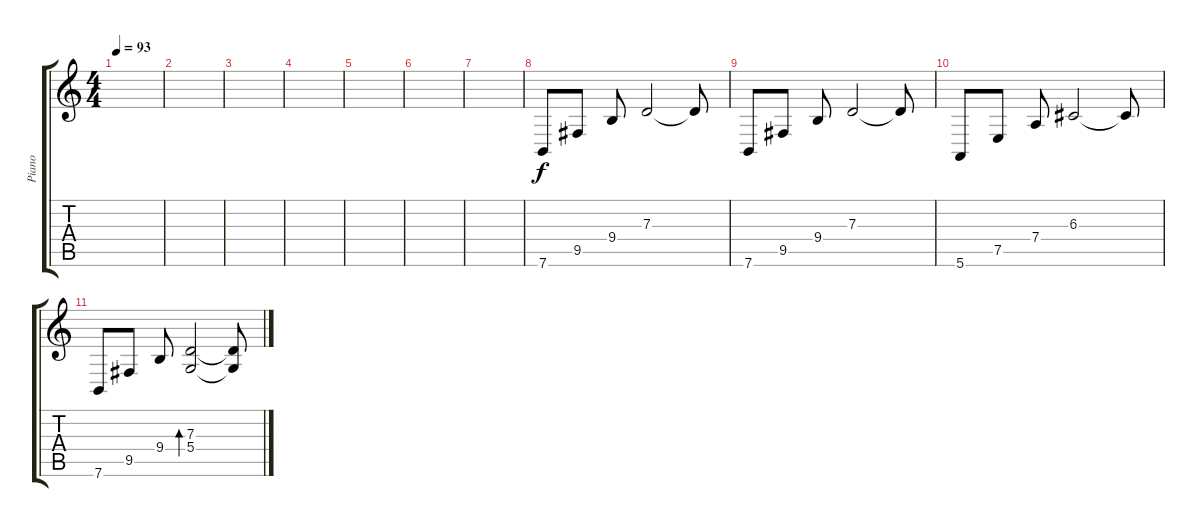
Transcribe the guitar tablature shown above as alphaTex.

\track ("Piano" "Piano") {instrument acousticgrandpiano}
\staff {score tabs}
\tuning (E4 B3 G3 D3 A2 E2) {hide}
\ts (4 4)
\tempo 93
\clef g2
\ks c
|
|
|
|
|
|
|
7.6.8 9.5.8 9.4.8 7.3.2 7.3{t}.8 |
7.6.8 9.5.8 9.4.8 7.3.2 7.3{t}.8 |
5.6.8 7.5.8 7.4.8 6.3.2 6.3{t}.8 |
7.6.8 9.5.8 9.4.8 (7.3 5.4).2{bd 120} (7.3{t} 5.4{t}).8
